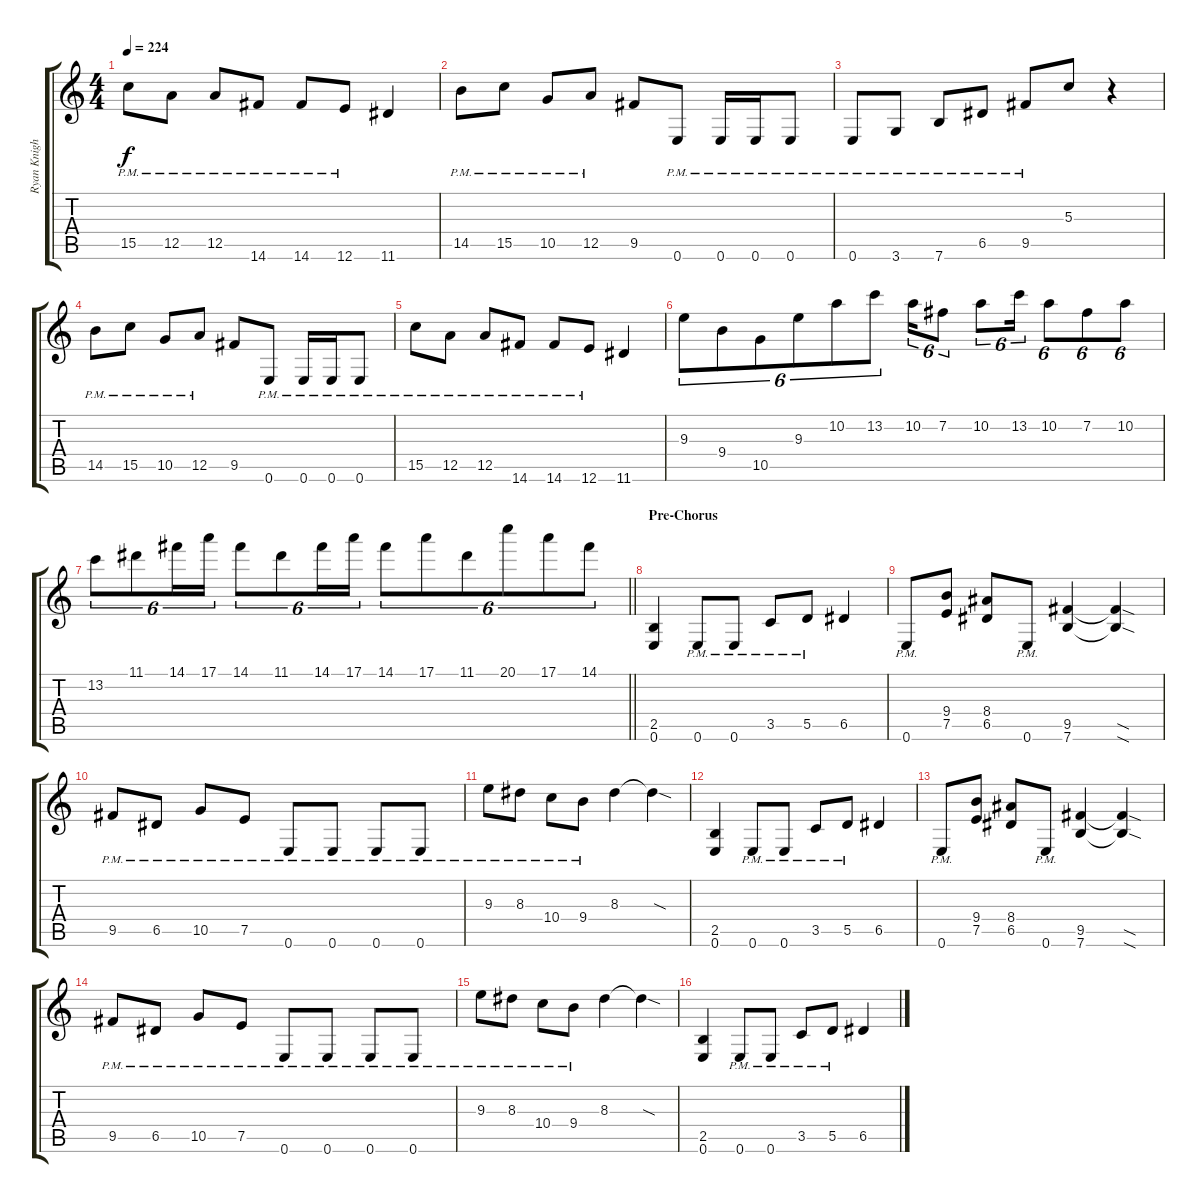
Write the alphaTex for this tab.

\track ("Ryan Knight Rhythm" "Ryan Knigh") {instrument distortionguitar}
\staff {score tabs}
\tuning (E4 B3 G3 D3 A2 E2) {hide}
\ts (4 4)
\tempo 224
\clef g2
\ks c
15.5{pm}.8{dy f} 12.5{pm}.8 12.5{pm}.8 14.6{pm}.8 14.6{pm}.8 12.6{pm}.8 11.6.4 |
14.5{pm}.8 15.5{pm}.8 10.5{pm}.8 12.5{pm}.8 9.5.8 0.6{pm}.8 0.6{pm}.16 0.6{pm}.16 0.6{pm}.8 |
0.6{pm}.8 3.6{pm}.8 7.6{pm}.8 6.5{pm}.8 9.5{pm}.8 5.3.8 r.4 |
14.5{pm}.8 15.5{pm}.8 10.5{pm}.8 12.5{pm}.8 9.5.8 0.6{pm}.8 0.6{pm}.16 0.6{pm}.16 0.6{pm}.8 |
15.5{pm}.8 12.5{pm}.8 12.5{pm}.8 14.6{pm}.8 14.6{pm}.8 12.6{pm}.8 11.6.4 |
9.3.8{tu (6 4)} 9.4.8{tu (6 4)} 10.5.8{tu (6 4)} 9.3.8{tu (6 4)} 10.2.8{tu (6 4)} 13.2.8{tu (6 4)} 10.2.16{tu (6 4)} 7.2.8{tu (6 4)} 10.2.8{tu (6 4)} 13.2.16{tu (6 4)} 10.2.8{tu (6 4)} 7.2.8{tu (6 4)} 10.2.8{tu (6 4)} |
\barLineRight lightlight
13.2.8{tu (6 4)} 11.1.8{tu (6 4)} 14.1.16{tu (6 4)} 17.1.16{tu (6 4)} 14.1.8{tu (6 4)} 11.1.8{tu (6 4)} 14.1.16{tu (6 4)} 17.1.16{tu (6 4)} 14.1.8{tu (6 4)} 17.1.8{tu (6 4)} 11.1.8{tu (6 4)} 20.1.8{tu (6 4)} 17.1.8{tu (6 4)} 14.1.8{tu (6 4)} |
\section ("" "Pre-Chorus")
(2.5 0.6).4 0.6{pm}.8 0.6{pm}.8 3.5{pm}.8 5.5{pm}.8 6.5.4 |
0.6{pm}.8 (9.4 7.5).8 (8.4 6.5).8 0.6{pm}.8 (9.5 7.6).4 (9.5{sod t} 7.6{sod t}).4 |
9.5{pm}.8 6.5{pm}.8 10.5{pm}.8 7.5{pm}.8 0.6{pm}.8 0.6{pm}.8 0.6{pm}.8 0.6{pm}.8 |
9.3{pm}.8 8.3{pm}.8 10.4{pm}.8 9.4{pm}.8 8.3.4 8.3{sod t}.4 |
(2.5 0.6).4 0.6{pm}.8 0.6{pm}.8 3.5{pm}.8 5.5{pm}.8 6.5.4 |
0.6{pm}.8 (9.4 7.5).8 (8.4 6.5).8 0.6{pm}.8 (9.5 7.6).4 (9.5{sod t} 7.6{sod t}).4 |
9.5{pm}.8 6.5{pm}.8 10.5{pm}.8 7.5{pm}.8 0.6{pm}.8 0.6{pm}.8 0.6{pm}.8 0.6{pm}.8 |
9.3{pm}.8 8.3{pm}.8 10.4{pm}.8 9.4{pm}.8 8.3.4 8.3{sod t}.4 |
(2.5 0.6).4 0.6{pm}.8 0.6{pm}.8 3.5{pm}.8 5.5{pm}.8 6.5.4
